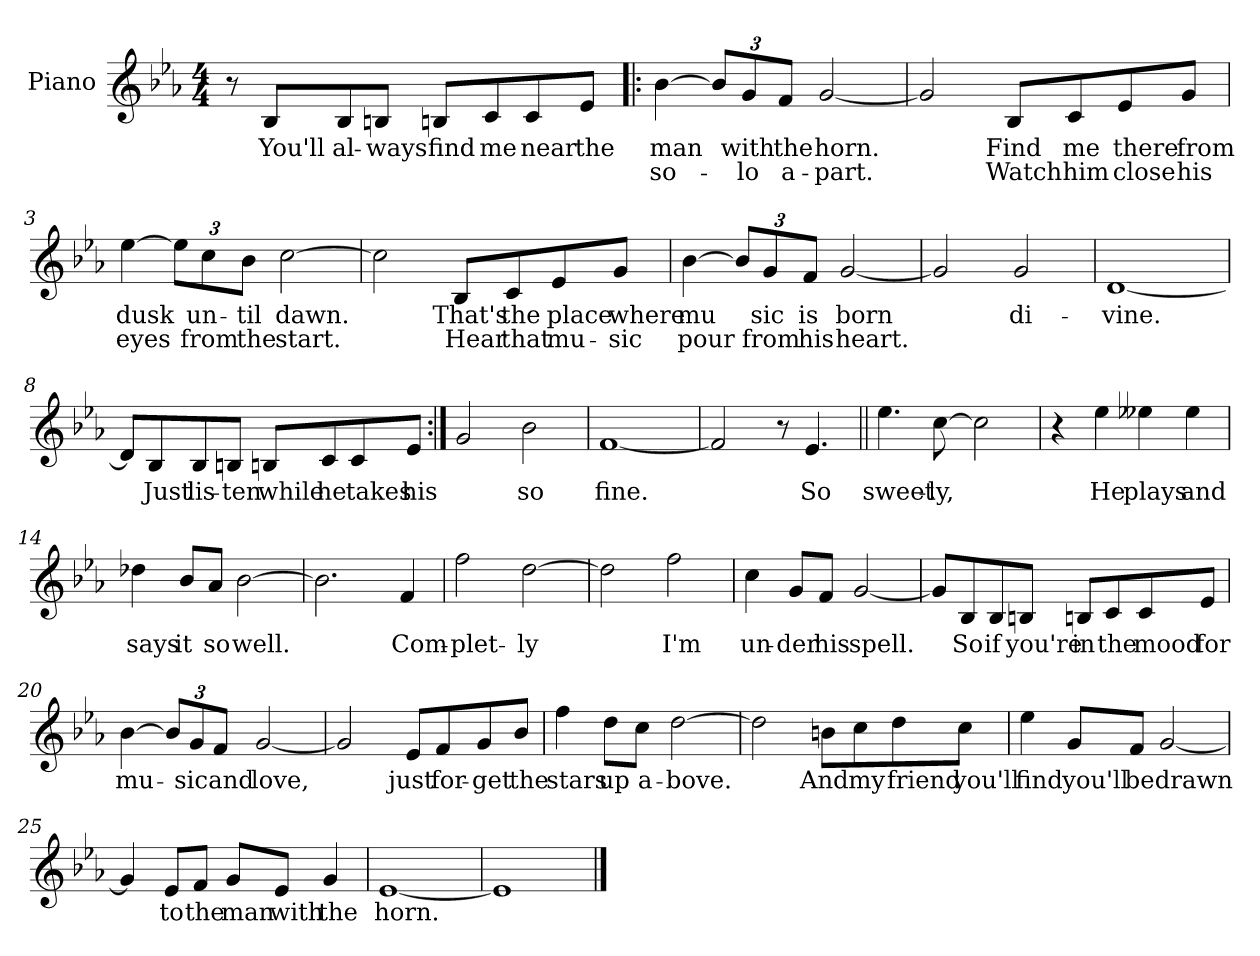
**kern	**text	**text
*part1	*part1	*part1
*staff1	*staff1	*staff1
*I"Piano	*	*
*I'Pno	*	*
*clefG2	*	*
*k[b-e-a-]	*	*
*E-:	*	*
*M4/4	*	*
=	=	=
8r	.	.
8B-/L	You'll	.
8B-/	al-	.
8Bn/J	-ways	.
8Bn/L	find	.
8c/	me	.
8c/	near	.
8e-/J	the	.
=1!|:	=1!|:	=1!|:
[4b-\	man	so-
*Xbrackettup	*	*
12b-/L]	.	.
12g/	with	lo
12f/J	the	a-
[2g/	horn.	-part.
=2	=2	=2
2g/]	.	.
8B-/L	Find	Watch
8c/	me	him
8e-/	there	close
8g/J	from	his
!!LO:LB:g=z
=3	=3	=3
[4ee-\	dusk	eyes
12ee-\L]	.	.
12cc\	un-	from
12b-\J	-til	the
[2cc\	dawn.	start.
=4	=4	=4
2cc\]	.	.
8B-/L	That's	Hear
8c/	the	that
8e-/	place	mu-
8g/J	where	-sic
=5	=5	=5
[4b-\	mu	pour
12b-/L]	.	.
12g/	sic	from
12f/J	is	his
[2g/	born	heart.
!!LO:LB:g=z
=6	=6	=6
2g/]	.	.
2g/	di-	.
=7	=7	=7
[1d	-vine.	.
=8	=8	=8
8d/L]	.	.
8B-/	Just	.
8B-/	lis-	.
8Bn/J	-ten	.
8Bn/L	while	.
8c/	he	.
8c/	takes	.
8e-/J	his	.
=9:|!	=9:|!	=9:|!
2g/	.	.
2b-\	so	.
=10	=10	=10
[1f	fine.	.
!!LO:LB:g=z
=11	=11	=11
2f/]	.	.
8r	.	.
4.e-/	So	.
=12||	=12||	=12||
4.ee-\	sweet-	.
[8cc\	-ly,	.
2cc\]	.	.
=13	=13	=13
4r	.	.
4ee-\	He	.
4ee--X\	plays	.
4ee--\	and	.
=14	=14	=14
4dd-X\	says	.
8b-/L	it	.
8a-/J	so	.
[2b-\	well.	.
=15	=15	=15
2.b-\]	.	.
4f/	Com-	.
!!LO:LB:g=z
=16	=16	=16
2ff\	-plet-	.
[2dd\	-ly	.
=17	=17	=17
2dd\]	.	.
2ff\	I'm	.
=18	=18	=18
4cc\	un-	.
8g/L	-der	.
8f/J	his	.
[2g/	spell.	.
=19	=19	=19
8g/L]	.	.
8B-/	So	.
8B-/	if	.
8Bn/J	you're	.
8Bn/L	in	.
8c/	the	.
8c/	mood	.
8e-/J	for	.
!!LO:LB:g=z
=20	=20	=20
[4b-\	mu-	.
12b-/L]	.	.
12g/	sic	.
12f/J	and	.
[2g/	love,	.
=21	=21	=21
2g/]	.	.
8e-/L	just	.
8f/	for-	.
8g/	-get	.
8b-/J	the	.
=22	=22	=22
4ff\	stars	.
8dd\L	up	.
8cc\J	a-	.
[2dd\	-bove.	.
=23	=23	=23
2dd\]	.	.
8bn\L	And	.
8cc\	my	.
8dd\	friend	.
8cc\J	you'll	.
!!LO:LB:g=z
=24	=24	=24
4ee-\	find	.
8g/L	you'll	.
8f/J	be	.
[2g/	drawn	.
=25	=25	=25
4g/]	.	.
8e-/L	to	.
8f/J	the	.
8g/L	man	.
8e-/J	with	.
4g/	the	.
=26	=26	=26
[1e-	horn.	.
=27	=27	=27
1e-]	.	.
==	==	==
*-	*-	*-
